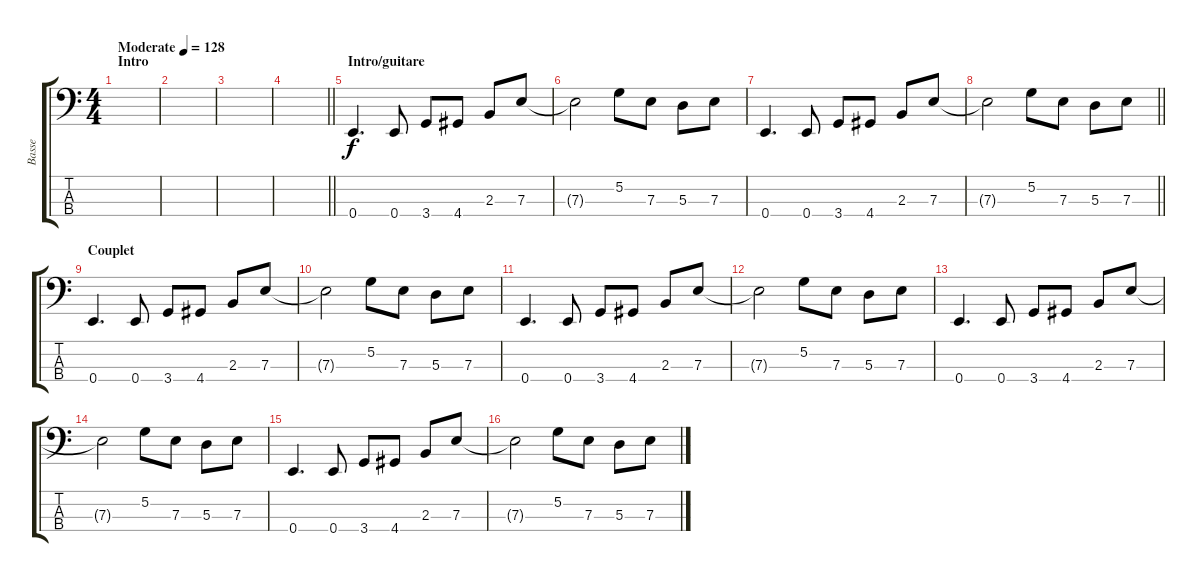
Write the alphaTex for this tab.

\track ("Basse" "Basse") {instrument electricbassfinger}
\staff {score tabs}
\tuning (G2 D2 A1 E1) {hide}
\ts (4 4)
\section ("" "Intro")
\tempo (128 "Moderate")
\clef f4
\ks c
|
|
|
\barLineRight lightlight
|
\section ("" "Intro/guitare")
0.4.4{d} 0.4.8 3.4.8 4.4.8 2.3.8 7.3.8 |
7.3{t}.2 5.2.8 7.3.8 5.3.8 7.3.8 |
0.4.4{d} 0.4.8 3.4.8 4.4.8 2.3.8 7.3.8 |
\barLineRight lightlight
7.3{t}.2 5.2.8 7.3.8 5.3.8 7.3.8 |
\section ("" "Couplet")
0.4.4{d} 0.4.8 3.4.8 4.4.8 2.3.8 7.3.8 |
7.3{t}.2 5.2.8 7.3.8 5.3.8 7.3.8 |
0.4.4{d} 0.4.8 3.4.8 4.4.8 2.3.8 7.3.8 |
7.3{t}.2 5.2.8 7.3.8 5.3.8 7.3.8 |
0.4.4{d} 0.4.8 3.4.8 4.4.8 2.3.8 7.3.8 |
7.3{t}.2 5.2.8 7.3.8 5.3.8 7.3.8 |
0.4.4{d} 0.4.8 3.4.8 4.4.8 2.3.8 7.3.8 |
7.3{t}.2 5.2.8 7.3.8 5.3.8 7.3.8
